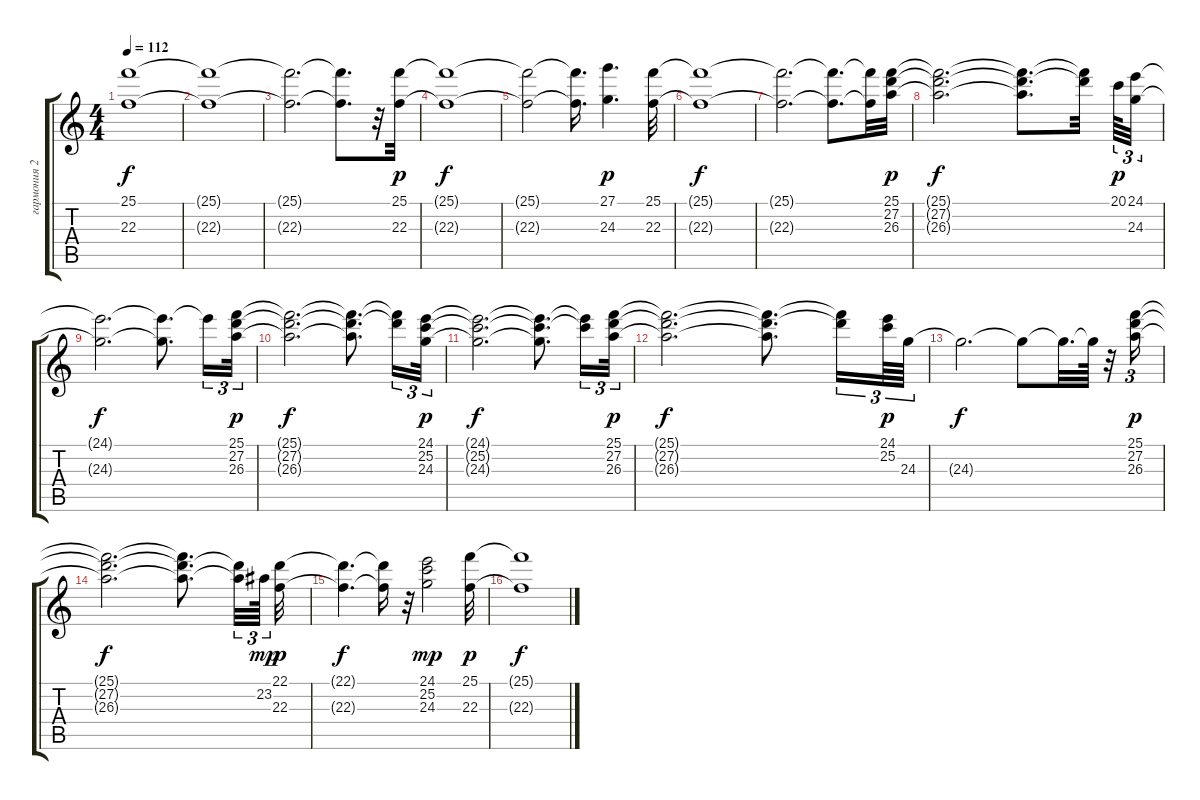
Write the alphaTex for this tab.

\track ("гармония 2" "гармония 2") {instrument stringensemble1}
\staff {score tabs}
\tuning (E4 B3 G3 D3 A2 E2) {hide}
\ts (4 4)
\tempo 112
\clef g2
\ks c
(25.1{t} 22.3{t}).1{dy f} |
(25.1{t} 22.3{t}).1 |
(25.1{t} 22.3{t}).2{d} (25.1{t} 22.3{t}).8{d} r.32 (25.1 22.3).32{dy p} |
(25.1{t} 22.3{t}).1{dy f} |
(25.1{t} 22.3{t}).2 (25.1{t} 22.3{t}).16{d} (27.1 24.3).4{d dy p} (25.1 22.3).32 |
(25.1{t} 22.3{t}).1{dy f} |
(25.1{t} 22.3{t}).2{d} (25.1{t} 22.3{t}).8{d} (25.1{t} 22.3{t}).32 (25.1 27.2 26.3).32{dy p} |
(25.1{t} 27.2{t} 26.3{t}).2{d dy f} (25.1{t} 27.2{t} 26.3{t}).8{d} (25.1{t} 27.2{t}).32{beam splitsecondary} 20.1.64{tu (3 2) dy p} (24.1 24.3).32{tu (3 2)} |
(24.1{t} 24.3{t}).2{d dy f} (24.1{t} 24.3{t}).8{d} 24.1{t}.16{tu (3 2)} (25.1 27.2 26.3).32{tu (3 2) dy p} |
(25.1{t} 27.2{t} 26.3{t}).2{d dy f} (25.1{t} 27.2{t} 26.3{t}).8{d} (25.1{t} 27.2{t}).16{tu (3 2)} (24.1 25.2 24.3).32{tu (3 2) dy p} |
(24.1{t} 25.2{t} 24.3{t}).2{d dy f} (24.1{t} 25.2{t} 24.3{t}).8{d} (24.1{t} 25.2{t}).16{tu (3 2)} (25.1 27.2 26.3).32{tu (3 2) dy p} |
(25.1{t} 27.2{t} 26.3{t}).2{d dy f} (25.1{t} 27.2{t} 26.3{t}).8{d} (25.1{t} 27.2{t}).16{tu (3 2)} (24.1 25.2).64{tu (3 2) dy p} 24.3.64{tu (3 2)} |
24.3{t}.2{d dy f} 24.3{t}.8 24.3{t}.32{d} 24.3{t}.64 r.32 (25.1 27.2 26.3).16{tu (3 2) dy p} |
(25.1{t} 27.2{t} 26.3{t}).2{d dy f} (25.1{t} 27.2{t} 26.3{t}).8{d} (27.2{t} 26.3{t}).32{tu (3 2)} 23.2.64{tu (3 2) dy mp beam splitsecondary} (22.1 22.3).32{dy p} |
(22.1{t} 22.3{t}).4{d dy f} (22.1{t} 22.3{t}).16 r.32 (24.1 25.2 24.3).2{dy mp} (25.1 22.3).32{dy p} |
(25.1{t} 22.3{t}).1{dy f}
